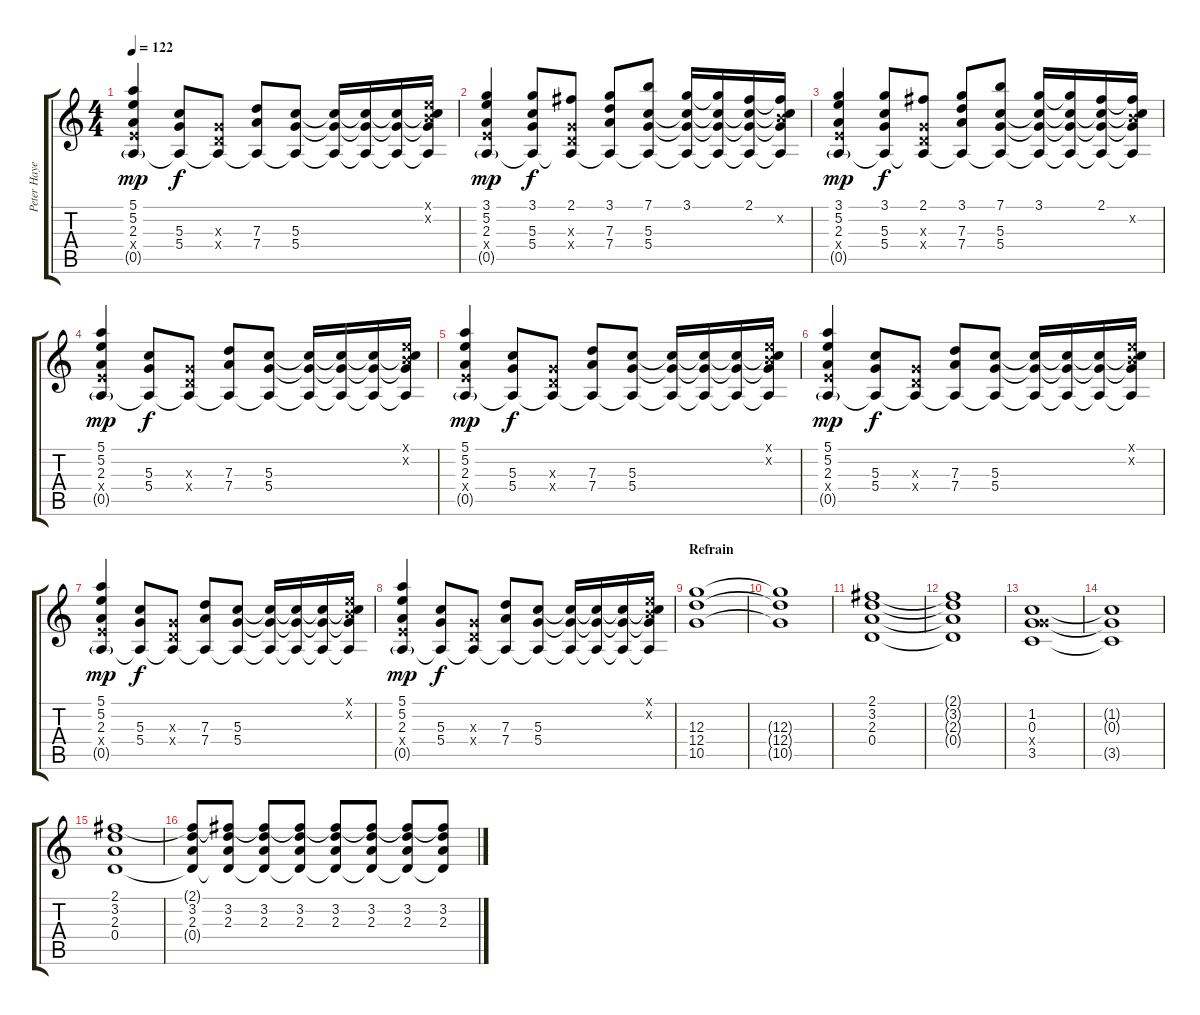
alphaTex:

\track ("Peter Hayes - Guitar" "Peter Haye") {instrument overdrivenguitar}
\staff {score tabs}
\tuning (E4 B3 G3 D3 A2 E2) {hide}
\ts (4 4)
\tempo 122
\clef g2
\ks c
(5.1 5.2 2.3 2.4{x} 0.5{g}).4{dy mp} (5.3 5.4 0.5{t}).8{dy f} (0.3{x} 0.4{x} 0.5{t}).8 (7.3 7.4 0.5{t}).8 (5.3 5.4 0.5{t}).8 (5.3{t} 5.4{t} 0.5{t}).16 (5.3{t} 5.4{t} 0.5{t}).16 (5.3{t} 5.4{t} 0.5{t}).16 (0.1{x} 0.2{x} 5.3{t} 5.4{t} 0.5{t}).16 |
(3.1 5.2 2.3 2.4{x} 0.5{g}).4{dy mp} (3.1 5.3 5.4 0.5{t}).8{dy f} (2.1 0.3{x} 0.4{x} 0.5{t}).8 (3.1 7.3 7.4 0.5{t}).8 (7.1 5.3 5.4 0.5{t}).8 (3.1 5.3{t} 5.4{t} 0.5{t}).16 (3.1{t} 5.3{t} 5.4{t} 0.5{t}).16 (2.1 5.3{t} 5.4{t} 0.5{t}).16 (2.1{t} 0.2{x} 5.3{t} 5.4{t} 0.5{t}).16 |
(3.1 5.2 2.3 2.4{x} 0.5{g}).4{dy mp} (3.1 5.3 5.4 0.5{t}).8{dy f} (2.1 0.3{x} 0.4{x} 0.5{t}).8 (3.1 7.3 7.4 0.5{t}).8 (7.1 5.3 5.4 0.5{t}).8 (3.1 5.3{t} 5.4{t} 0.5{t}).16 (3.1{t} 5.3{t} 5.4{t} 0.5{t}).16 (2.1 5.3{t} 5.4{t} 0.5{t}).16 (2.1{t} 0.2{x} 5.3{t} 5.4{t} 0.5{t}).16 |
(5.1 5.2 2.3 2.4{x} 0.5{g}).4{dy mp} (5.3 5.4 0.5{t}).8{dy f} (0.3{x} 0.4{x} 0.5{t}).8 (7.3 7.4 0.5{t}).8 (5.3 5.4 0.5{t}).8 (5.3{t} 5.4{t} 0.5{t}).16 (5.3{t} 5.4{t} 0.5{t}).16 (5.3{t} 5.4{t} 0.5{t}).16 (0.1{x} 0.2{x} 5.3{t} 5.4{t} 0.5{t}).16 |
(5.1 5.2 2.3 2.4{x} 0.5{g}).4{dy mp} (5.3 5.4 0.5{t}).8{dy f} (0.3{x} 0.4{x} 0.5{t}).8 (7.3 7.4 0.5{t}).8 (5.3 5.4 0.5{t}).8 (5.3{t} 5.4{t} 0.5{t}).16 (5.3{t} 5.4{t} 0.5{t}).16 (5.3{t} 5.4{t} 0.5{t}).16 (0.1{x} 0.2{x} 5.3{t} 5.4{t} 0.5{t}).16 |
(5.1 5.2 2.3 2.4{x} 0.5{g}).4{dy mp} (5.3 5.4 0.5{t}).8{dy f} (0.3{x} 0.4{x} 0.5{t}).8 (7.3 7.4 0.5{t}).8 (5.3 5.4 0.5{t}).8 (5.3{t} 5.4{t} 0.5{t}).16 (5.3{t} 5.4{t} 0.5{t}).16 (5.3{t} 5.4{t} 0.5{t}).16 (0.1{x} 0.2{x} 5.3{t} 5.4{t} 0.5{t}).16 |
(5.1 5.2 2.3 2.4{x} 0.5{g}).4{dy mp} (5.3 5.4 0.5{t}).8{dy f} (0.3{x} 0.4{x} 0.5{t}).8 (7.3 7.4 0.5{t}).8 (5.3 5.4 0.5{t}).8 (5.3{t} 5.4{t} 0.5{t}).16 (5.3{t} 5.4{t} 0.5{t}).16 (5.3{t} 5.4{t} 0.5{t}).16 (0.1{x} 0.2{x} 5.3{t} 5.4{t} 0.5{t}).16 |
(5.1 5.2 2.3 2.4{x} 0.5{g}).4{dy mp} (5.3 5.4 0.5{t}).8{dy f} (0.3{x} 0.4{x} 0.5{t}).8 (7.3 7.4 0.5{t}).8 (5.3 5.4 0.5{t}).8 (5.3{t} 5.4{t} 0.5{t}).16 (5.3{t} 5.4{t} 0.5{t}).16 (5.3{t} 5.4{t} 0.5{t}).16 (0.1{x} 0.2{x} 5.3{t} 5.4{t} 0.5{t}).16 |
\section ("" "Refrain")
(12.3 12.4 10.5).1 |
(12.3{t} 12.4{t} 10.5{t}).1 |
(2.1 3.2 2.3 0.4).1 |
(2.1{t} 3.2{t} 2.3{t} 0.4{t}).1 |
(1.2 0.3 5.4{x} 3.5).1 |
(1.2{t} 0.3{t} 3.5{t}).1 |
(2.1 3.2 2.3 0.4).1 |
(2.1{t} 3.2 2.3 0.4{t}).8 (2.1{t} 3.2 2.3 0.4{t}).8 (2.1{t} 3.2 2.3 0.4{t}).8 (2.1{t} 3.2 2.3 0.4{t}).8 (2.1{t} 3.2 2.3 0.4{t}).8 (2.1{t} 3.2 2.3 0.4{t}).8 (2.1{t} 3.2 2.3 0.4{t}).8 (2.1{t} 3.2 2.3 0.4{t}).8
